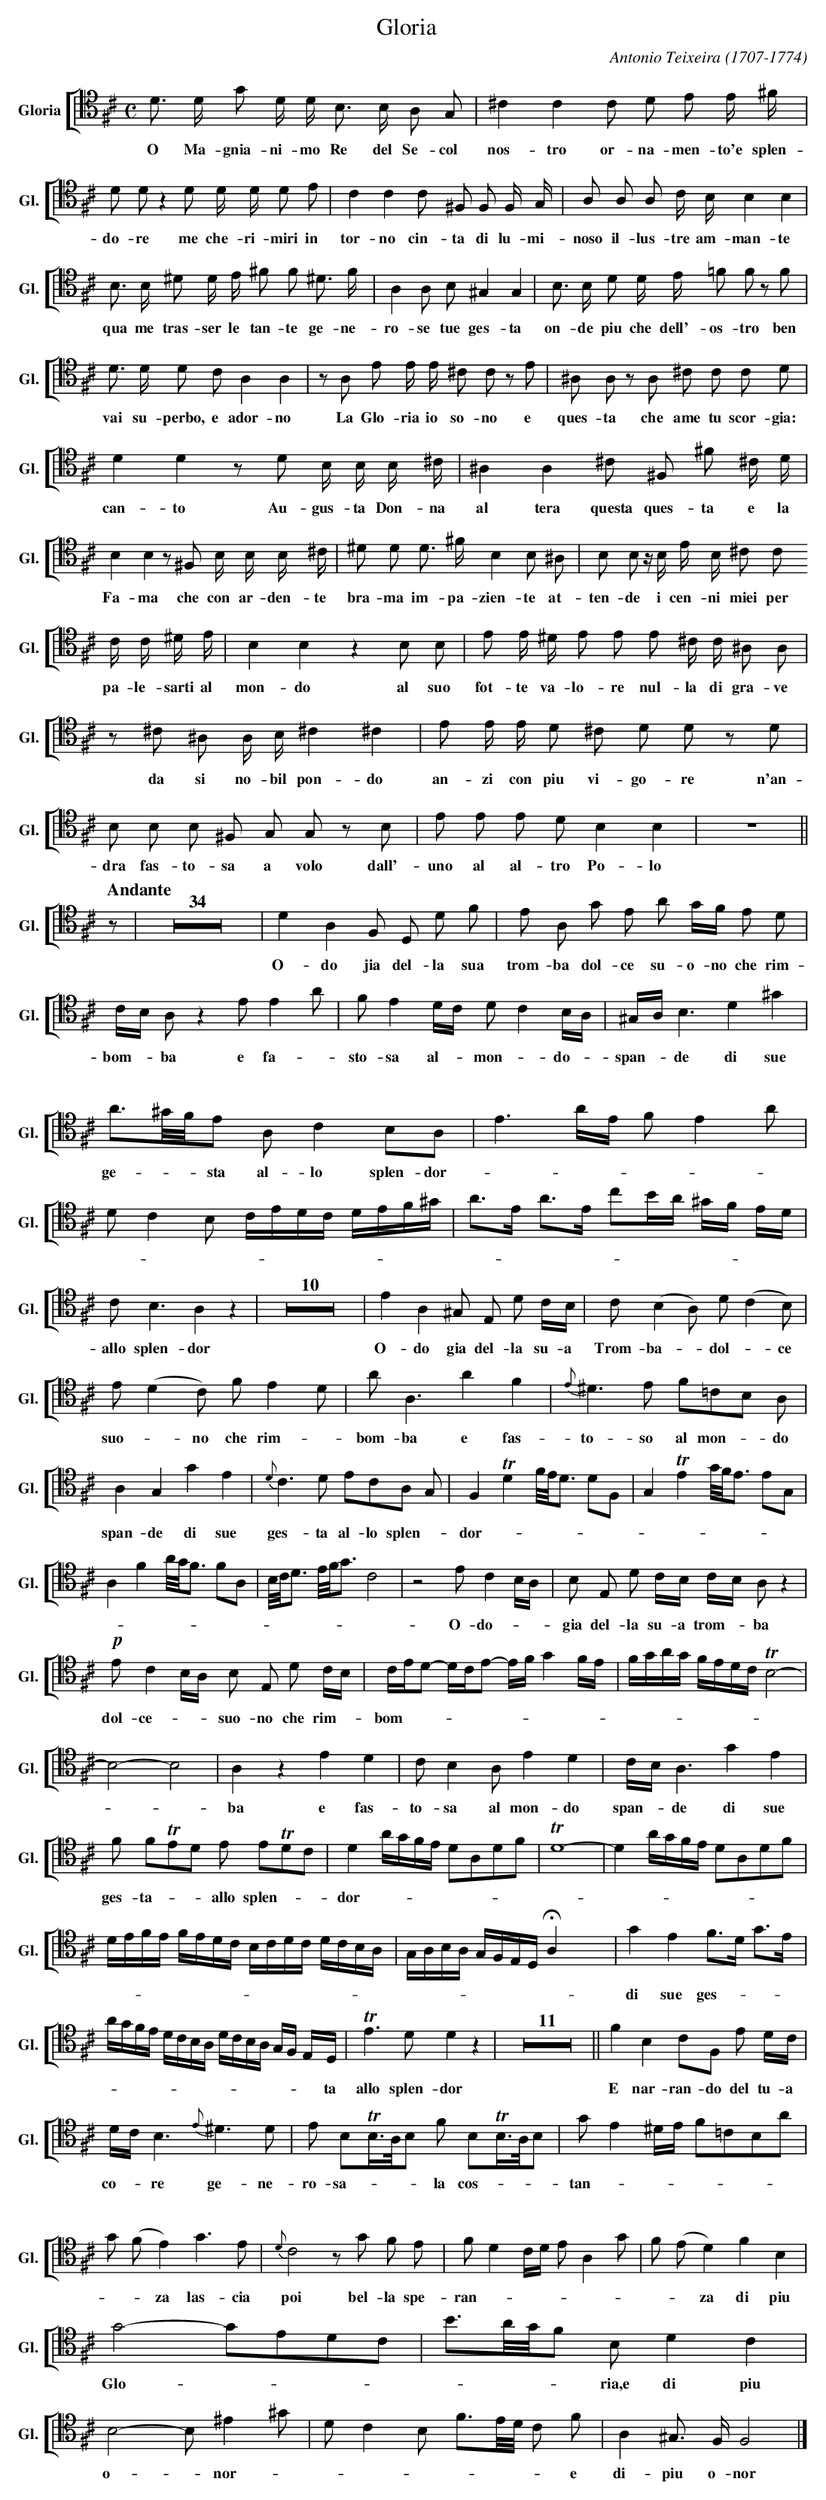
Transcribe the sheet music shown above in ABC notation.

X:1
T:Gloria
C:Antonio Teixeira (1707-1774)
M:C
L:1/4
K:D
V: 10 clef=tenor name="Gloria" sname="Gl."
%%staves [ 10 ]
[L:1/8] D> D G D/ D/ B,> B, A, G, | ^C2 C2 C D E E/ ^F/ |  D D z2 D D/ D/ D E | C2 C2 C ^F, F, F,/ G,/  | A, A, A, C/ B,/ B,2 B,2 |\
w: O Ma-gnia-ni-mo Re del Se-col nos-tro or-na-men-to'e splen-do-re me che-ri-miri in tor-no cin-ta di lu-mi-noso il-lus-tre am-man-te
B,> B, ^D D/ E/ ^F F ^D> F | A,2 A, B, ^G,2 G,2  | B,> B, D D/ E/ =F F  z F| D > D D C A,2 A,2 | \
w: qua me tras-ser le tan-te ge-ne-ro-se tue ges-ta on-de piu che dell'-os-tro ben vai su-perbo, e ador-no
     z A, E E/ E/ ^C C z E | ^A, A, z A, ^C C C D | D2 D2 z D B,/ B,/ B,/ ^C/ |^A,2 A,2 ^C ^F, ^F ^C/ D/ | \
w: La Glo-ria io so-no e  ques-ta che ame tu scor-gia: can-to Au-gus-ta Don-na al tera questa ques-ta e la
     B,2B,2z ^F, B,/ B,/ B,/ ^C/ | ^D D D > ^F B,2 B, ^A,| B, B, z/ B,/ E/ B,/ ^C C C/ C/ ^D/ E/ | \
w: Fa-ma che con ar-den-te  bra-ma im-pa-zien-te at-ten-de i cen-ni miei per pa-le-sarti al
     B,2B,2 z2 B, B, | E E/ ^D/ E E E ^C/ C/ ^A, A, | z ^C ^A, A,/ B,/ ^C2 ^C2 | \
w: mon-do al suo fot-te va-lo-re nul-la di gra-ve da si no-bil pon-do
     E E/ E/ D ^C D D z D | B, B, B, ^F, G, G, z B, | E E E D B,2 B,2 | z8 || \
w: an-zi con piu vi-go-re n'an-dra fas-to-sa a volo dall'-uno al al-tro Po-lo
[Q: "Andante"][L:1/4] z/ | Z34 | D A, F,/ D,/ D/ F/ | E/ A,/ G/ E/ A/ G//F// E/ D/ | C//B,// A,/ \
w: O-do jia del-la sua trom-ba dol-ce su-o-no che rim-bom--ba
     z E/EA/| F/ED//C// D/CB,//A,// | ^G,//A,// B,3/2 D ^G | A3/4^G///F///E/ A,/C \
w: e fa--sto-sa al-- mon--do-- span--de di sue ge---sta al-lo
     B,/A,/ | E3/2A//E// F/EA/ | D/CB,/ [L:1/16] CEDC DEF^G | A4/>E2 A4/>E2 c2BA ^GF ED | [L:1/4]
w:splen-dor-------------
     C/B,3/2A, z | Z10 | \
w: allo splen-dor
     E A, ^G,/ E,/ D/ C//B,// | C/ (B,A,/) D/(CB,/) | E/(DC/) F/ED/ | A<A, AF |{E}^D>E F/=C/B,/ A,/ | \
w:O-do gia del-la su-a Trom-ba-- dol--ce suo--no che rim--bom-ba e fas-to-so al mon--do
     A,G,GE | {D}C>D E/C/A,/ G,/ | F, !trill!D F///E///D3/4 D/F,/ | G, !trill!E G///F///E3/4 E/G,/ | A, F A///G///F3/4 F/A,/ | B,///C///D3/4 E///F///G3/4 C2 | \
w: span-de di sue ges-ta al-lo splen--dor--------*
     z2 E/ C B,//A,// | B,/ E,/ D/ C//B,// C//B,// A,/z | !p! E/ C B,//A,// B,/ E,/ D/  \
w: O-do---gia del-la su-a trom--ba dol-ce--- suo-no che
     C//B,// | C//E//D/- D//C//E/- E//F// GF//E// | F//G//A//G// F//E//D//C// !trill!B,2 -| B,2-B,2| A,z \
w: rim--bom----------------------ba
     ED | C/B,A,/ED | C//B,//A,3/2 GE| F/ F/!trill!E/D/ E/ \
w: e fas-to-sa al mon-do span--de di sue ges-ta--- allo
     E/!trill!D/C/ | D A//G//F//E// D/A,/D/F/ | !trill!D4 -| D A//G//F//E// D/A,/D/F/ | [L:1/16]DEFE FEDC B,CDC DCB,A, | G,A,B,A, G,F,E,D, [L:1/4] !fermata!A,x | \
w: splen---dor-------------------------------------------
     GEF/>D/ G/>E/| [L:1/16] AGFE DCB,A, DCB,A, G,F, E,D,[L:1/4] | !trill!E>DDz | Z11 || \
w: di sue ges------------------- ta allo splen-dor
     FB,C/F,/ E/ D//C// | D//C//B,3/2 {E}^D>D | E/ B,/!trill!B,//>A,//B,/ F/ B,/!trill!B,//>A,//B,/ | G/ E ^D//E//  F/=C/B,/A/ |  G/ (F/ E)  \
w:  E nar-ran-do del tu-a co--re ge-ne-ro-sa---- la cos----tan----------za
     G>E | {D}C2 z/G/ F/ E/ | F/ D C//D// E/ A,G/ | F/ (E/D)FB,| \
w: las-cia poi bel-la spe-ran---------za di piu
     G2-G/E/D/C/| B3/4A///G///F/ B,/DC | B,2-B,/ ^E^G/|D/CB,/ F3/4E///D/// C/ F/ | A, ^G,/> F,/ F,2  |] \
w: Glo---------ria,e di piu o--nor---------e di- piu o-nor
